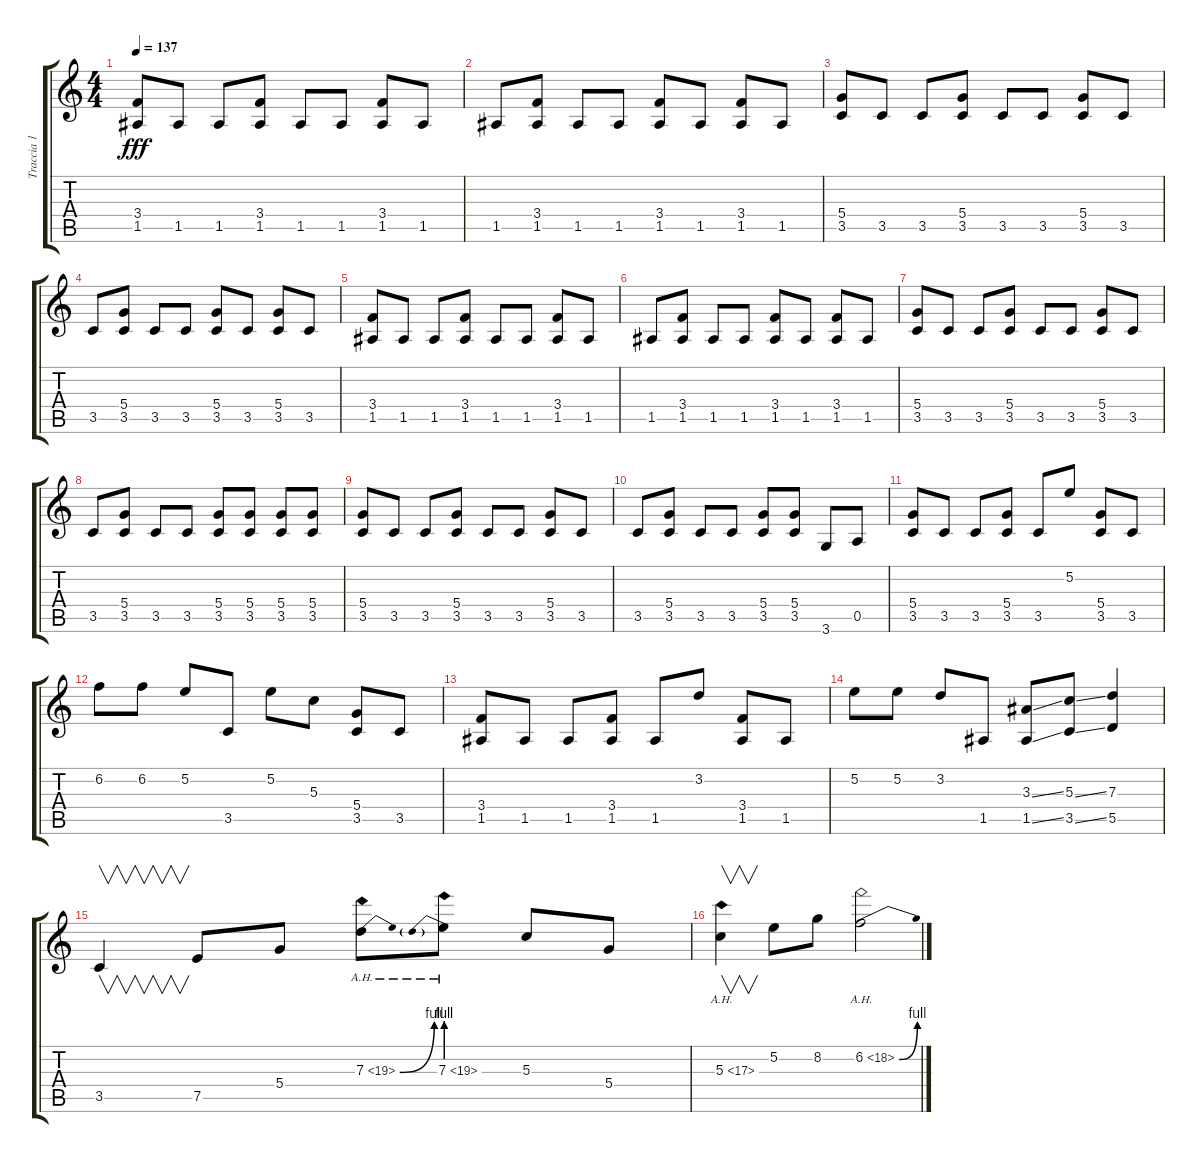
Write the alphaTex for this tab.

\track ("Traccia 1" "Traccia 1") {instrument distortionguitar}
\staff {score tabs}
\tuning (E4 B3 G3 D3 A2 E2) {hide}
\ts (4 4)
\tempo 137
\clef g2
\ks c
(3.4 1.5).8{dy fff instrument distortionguitar} 1.5.8 1.5.8 (3.4 1.5).8 1.5.8 1.5.8 (3.4 1.5).8 1.5.8 |
1.5.8 (3.4 1.5).8 1.5.8 1.5.8 (3.4 1.5).8 1.5.8 (3.4 1.5).8 1.5.8 |
(5.4 3.5).8 3.5.8 3.5.8 (5.4 3.5).8 3.5.8 3.5.8 (5.4 3.5).8 3.5.8 |
3.5.8 (5.4 3.5).8 3.5.8 3.5.8 (5.4 3.5).8 3.5.8 (5.4 3.5).8 3.5.8 |
(3.4 1.5).8 1.5.8 1.5.8 (3.4 1.5).8 1.5.8 1.5.8 (3.4 1.5).8 1.5.8 |
1.5.8 (3.4 1.5).8 1.5.8 1.5.8 (3.4 1.5).8 1.5.8 (3.4 1.5).8 1.5.8 |
(5.4 3.5).8 3.5.8 3.5.8 (5.4 3.5).8 3.5.8 3.5.8 (5.4 3.5).8 3.5.8 |
3.5.8 (5.4 3.5).8 3.5.8 3.5.8 (5.4 3.5).8 (5.4 3.5).8 (5.4 3.5).8 (5.4 3.5).8 |
(5.4 3.5).8 3.5.8 3.5.8 (5.4 3.5).8 3.5.8 3.5.8 (5.4 3.5).8 3.5.8 |
3.5.8 (5.4 3.5).8 3.5.8 3.5.8 (5.4 3.5).8 (5.4 3.5).8 3.6.8 0.5.8 |
(5.4 3.5).8 3.5.8 3.5.8 (5.4 3.5).8 3.5.8 5.2.8 (5.4 3.5).8 3.5.8 |
6.2.8 6.2.8 5.2.8 3.5.8 5.2.8 5.3.8 (5.4 3.5).8 3.5.8 |
(3.4 1.5).8 1.5.8 1.5.8 (3.4 1.5).8 1.5.8 3.2.8 (3.4 1.5).8 1.5.8 |
5.2.8 5.2.8 3.2.8 1.5.8 (3.3{ss} 1.5{ss}).8 (5.3{ss} 3.5{ss}).8 (7.3 5.5).4 |
3.5.4{v} 7.5.8 5.4.8 7.3{be (bend 0 0 60 4) ah 12}.8 7.3{be (prebend 0 4 60 4) ah 12}.8 5.3.8 5.4.8 |
5.3{ah 12}.4{v} 5.2.8 8.2.8 6.2{be (bend 0 0 60 4) ah 12}.2
